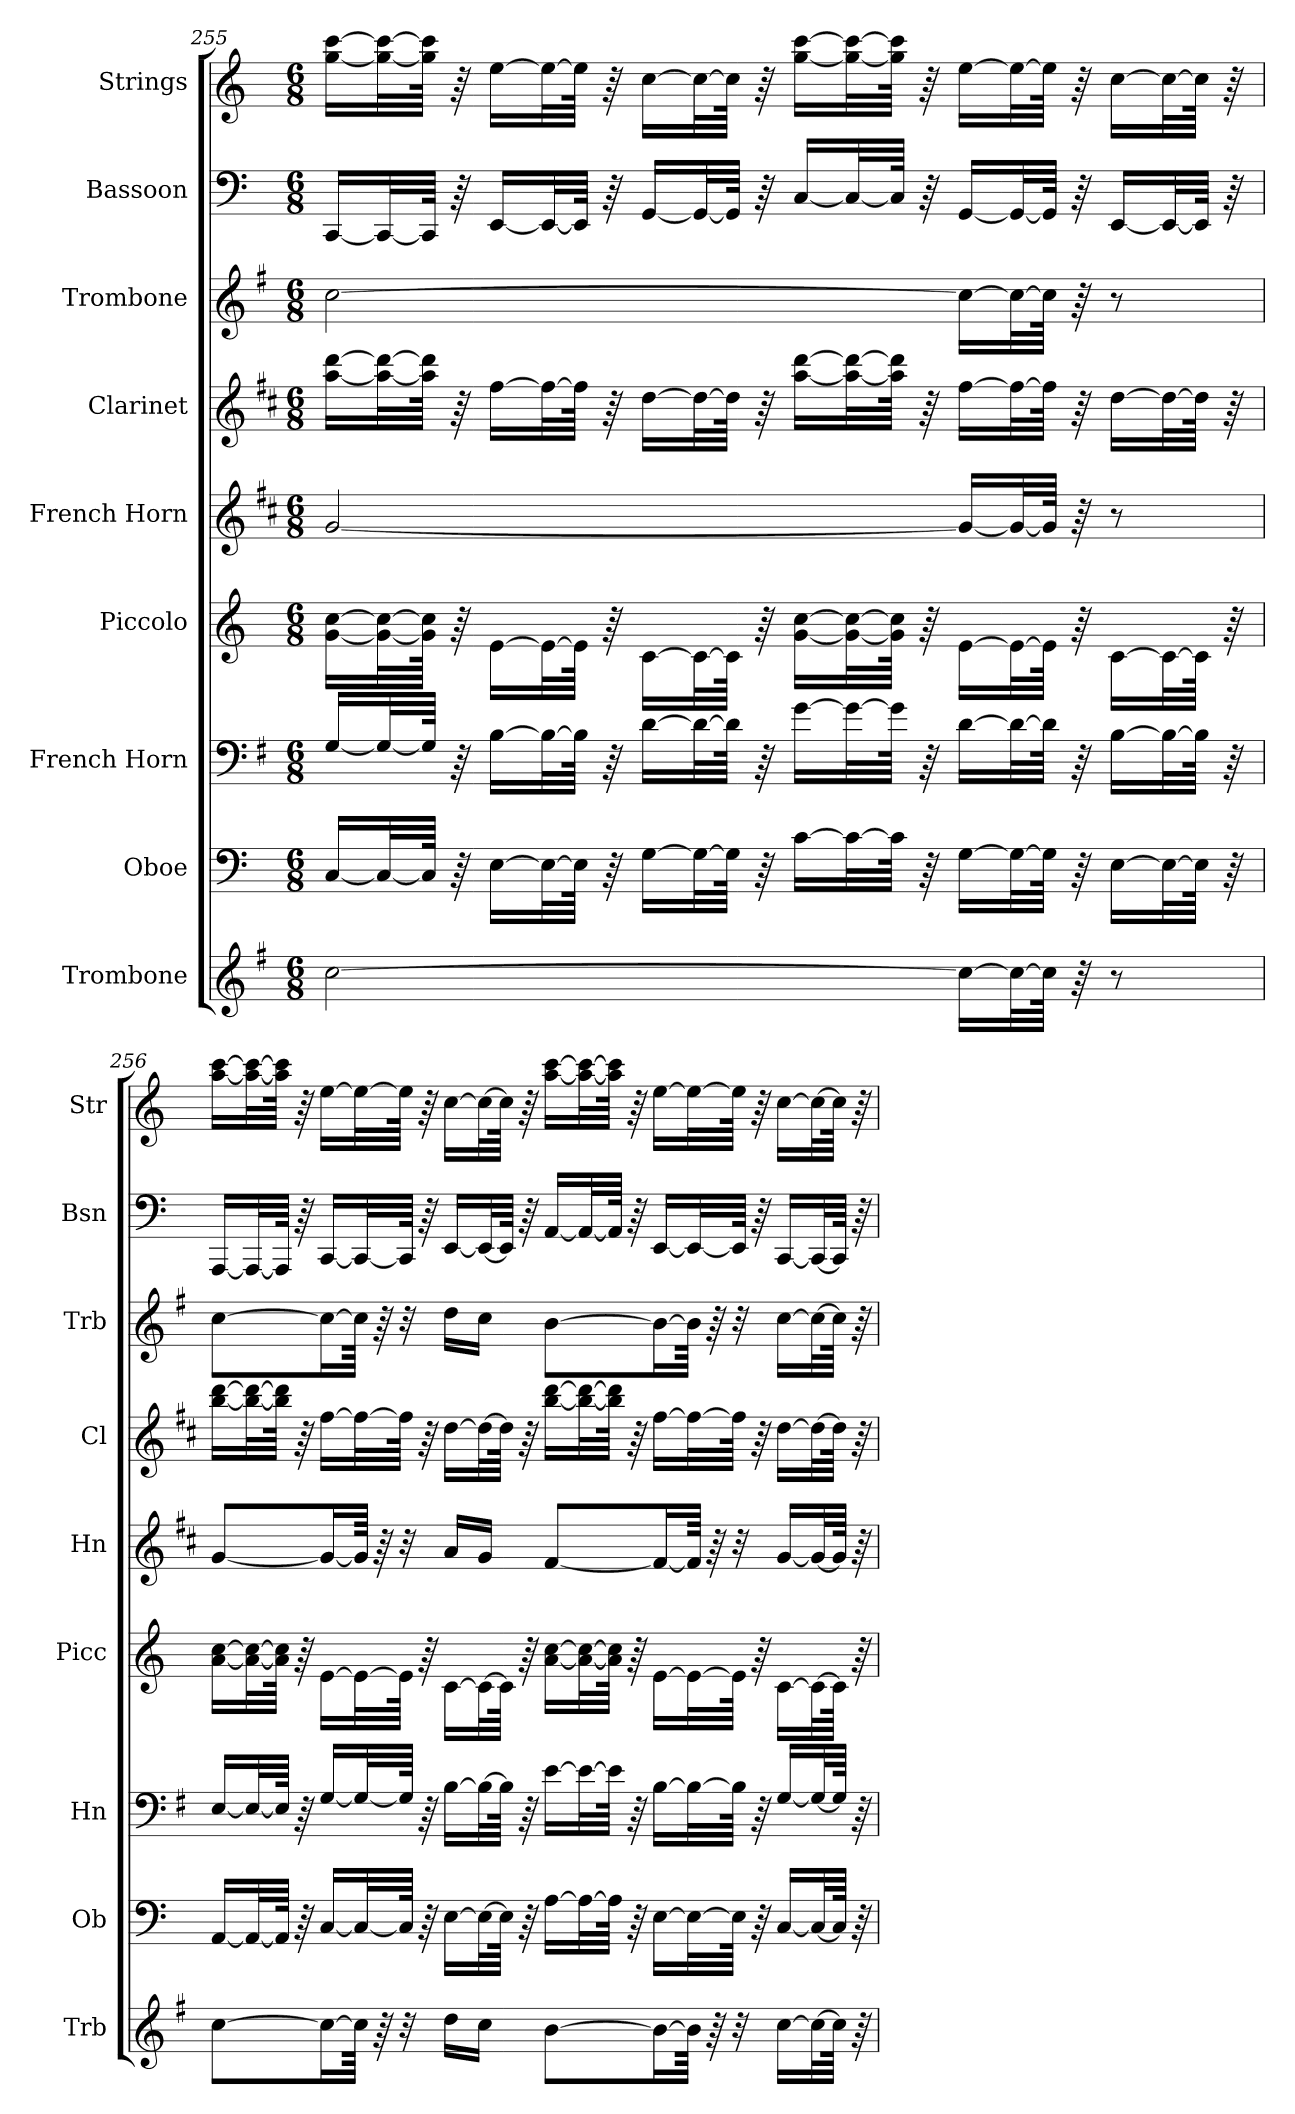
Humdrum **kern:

**kern	**kern	**kern	**kern	**kern	**kern	**kern	**kern	**kern
*part9	*part8	*part7	*part6	*part5	*part4	*part3	*part2	*part1
*staff9	*staff8	*staff7	*staff6	*staff5	*staff4	*staff3	*staff2	*staff1
*I"Trombone	*I"Oboe	*I"French Horn	*I"Piccolo	*I"French Horn	*I"Clarinet	*I"Trombone	*I"Bassoon	*I"Strings
*I'Trb	*I'Ob	*I'Hn	*I'Picc	*I'Hn	*I'Cl	*I'Trb	*I'Bsn	*I'Str
!!LO:PB:g=z
*clefG2	*clefF4	*clefF4	*clefG2	*clefG2	*clefG2	*clefG2	*clefF4	*clefG2
*	*	*ITrd4c7	*ITrd-7c-12	*ITrd4c7	*ITrd1c2	*	*	*
*k[f#]	*k[]	*k[]	*k[]	*k[f#]	*k[]	*k[f#]	*k[]	*k[]
*M6/8	*M6/8	*M6/8	*M6/8	*M6/8	*M6/8	*M6/8	*M6/8	*M6/8
=255	=255	=255	=255	=255	=255	=255	=255	=255
[2cc\	[16C/LL	[16C/LL	[16gg\ [16ccc\LL	[2c/	[16gg\ [16ccc\LL	[2cc\	[16CC/LL	[16gg\ [16ccc\LL
.	32C/L_	32C/L_	32gg\_ 32ccc\_L	.	32gg\_ 32ccc\_L	.	32CC/L_	32gg\_ 32ccc\_L
.	64C/JJJk]	64C/JJJk]	64gg\] 64ccc\]JJJk	.	64gg\] 64ccc\]JJJk	.	64CC/JJJk]	64gg\] 64ccc\]JJJk
.	64r	64r	64r	.	64r	.	64r	64r
.	[16E\LL	[16E\LL	[16ee\LL	.	[16ee\LL	.	[16EE/LL	[16ee\LL
.	32E\L_	32E\L_	32ee\L_	.	32ee\L_	.	32EE/L_	32ee\L_
.	64E\JJJk]	64E\JJJk]	64ee\JJJk]	.	64ee\JJJk]	.	64EE/JJJk]	64ee\JJJk]
.	64r	64r	64r	.	64r	.	64r	64r
.	[16G\LL	[16G\LL	[16cc\LL	.	[16cc\LL	.	[16GG/LL	[16cc\LL
.	32G\L_	32G\L_	32cc\L_	.	32cc\L_	.	32GG/L_	32cc\L_
.	64G\JJJk]	64G\JJJk]	64cc\JJJk]	.	64cc\JJJk]	.	64GG/JJJk]	64cc\JJJk]
.	64r	64r	64r	.	64r	.	64r	64r
.	[16c\LL	[16c\LL	[16gg\ [16ccc\LL	.	[16gg\ [16ccc\LL	.	[16C/LL	[16gg\ [16ccc\LL
.	32c\L_	32c\L_	32gg\_ 32ccc\_L	.	32gg\_ 32ccc\_L	.	32C/L_	32gg\_ 32ccc\_L
.	64c\JJJk]	64c\JJJk]	64gg\] 64ccc\]JJJk	.	64gg\] 64ccc\]JJJk	.	64C/JJJk]	64gg\] 64ccc\]JJJk
.	64r	64r	64r	.	64r	.	64r	64r
16cc\LL_	[16G\LL	[16G\LL	[16ee\LL	16c/LL_	[16ee\LL	16cc\LL_	[16GG/LL	[16ee\LL
32cc\L_	32G\L_	32G\L_	32ee\L_	32c/L_	32ee\L_	32cc\L_	32GG/L_	32ee\L_
64cc\JJJk]	64G\JJJk]	64G\JJJk]	64ee\JJJk]	64c/JJJk]	64ee\JJJk]	64cc\JJJk]	64GG/JJJk]	64ee\JJJk]
64r	64r	64r	64r	64r	64r	64r	64r	64r
8r	[16E\LL	[16E\LL	[16cc\LL	8r	[16cc\LL	8r	[16EE/LL	[16cc\LL
.	32E\L_	32E\L_	32cc\L_	.	32cc\L_	.	32EE/L_	32cc\L_
.	64E\JJJk]	64E\JJJk]	64cc\JJJk]	.	64cc\JJJk]	.	64EE/JJJk]	64cc\JJJk]
.	64r	64r	64r	.	64r	.	64r	64r
!!LO:PB:g=z
=256	=256	=256	=256	=256	=256	=256	=256	=256
[8cc\L	[16AA/LL	[16AA/LL	[16aa\ [16ccc\LL	[8c/L	[16aa\ [16ccc\LL	[8cc\L	[16AAA/LL	[16aa\ [16ccc\LL
.	32AA/L_	32AA/L_	32aa\_ 32ccc\_L	.	32aa\_ 32ccc\_L	.	32AAA/L_	32aa\_ 32ccc\_L
.	64AA/JJJk]	64AA/JJJk]	64aa\] 64ccc\]JJJk	.	64aa\] 64ccc\]JJJk	.	64AAA/JJJk]	64aa\] 64ccc\]JJJk
.	64r	64r	64r	.	64r	.	64r	64r
16cc\L_	[16C/LL	[16C/LL	[16ee\LL	16c/L_	[16ee\LL	16cc\L_	[16CC/LL	[16ee\LL
64cc\JJkk]	32C/L_	32C/L_	32ee\L_	64c/JJkk]	32ee\L_	64cc\JJkk]	32CC/L_	32ee\L_
64r	.	.	.	64r	.	64r	.	.
32r	64C/JJJk]	64C/JJJk]	64ee\JJJk]	32r	64ee\JJJk]	32r	64CC/JJJk]	64ee\JJJk]
.	64r	64r	64r	.	64r	.	64r	64r
16dd\LL	[16E\LL	[16E\LL	[16cc\LL	16d/LL	[16cc\LL	16dd\LL	[16EE/LL	[16cc\LL
16cc\JJ	32E\L_	32E\L_	32cc\L_	16c/JJ	32cc\L_	16cc\JJ	32EE/L_	32cc\L_
.	64E\JJJk]	64E\JJJk]	64cc\JJJk]	.	64cc\JJJk]	.	64EE/JJJk]	64cc\JJJk]
.	64r	64r	64r	.	64r	.	64r	64r
[8b\L	[16A\LL	[16A\LL	[16aa\ [16ccc\LL	[8B/L	[16aa\ [16ccc\LL	[8b\L	[16AA/LL	[16aa\ [16ccc\LL
.	32A\L_	32A\L_	32aa\_ 32ccc\_L	.	32aa\_ 32ccc\_L	.	32AA/L_	32aa\_ 32ccc\_L
.	64A\JJJk]	64A\JJJk]	64aa\] 64ccc\]JJJk	.	64aa\] 64ccc\]JJJk	.	64AA/JJJk]	64aa\] 64ccc\]JJJk
.	64r	64r	64r	.	64r	.	64r	64r
16b\L_	[16E\LL	[16E\LL	[16ee\LL	16B/L_	[16ee\LL	16b\L_	[16EE/LL	[16ee\LL
64b\JJkk]	32E\L_	32E\L_	32ee\L_	64B/JJkk]	32ee\L_	64b\JJkk]	32EE/L_	32ee\L_
64r	.	.	.	64r	.	64r	.	.
32r	64E\JJJk]	64E\JJJk]	64ee\JJJk]	32r	64ee\JJJk]	32r	64EE/JJJk]	64ee\JJJk]
.	64r	64r	64r	.	64r	.	64r	64r
[16cc\LL	[16C/LL	[16C/LL	[16cc\LL	[16c/LL	[16cc\LL	[16cc\LL	[16CC/LL	[16cc\LL
32cc\L_	32C/L_	32C/L_	32cc\L_	32c/L_	32cc\L_	32cc\L_	32CC/L_	32cc\L_
64cc\JJJk]	64C/JJJk]	64C/JJJk]	64cc\JJJk]	64c/JJJk]	64cc\JJJk]	64cc\JJJk]	64CC/JJJk]	64cc\JJJk]
64r	64r	64r	64r	64r	64r	64r	64r	64r
=	=	=	=	=	=	=	=	=
*-	*-	*-	*-	*-	*-	*-	*-	*-
